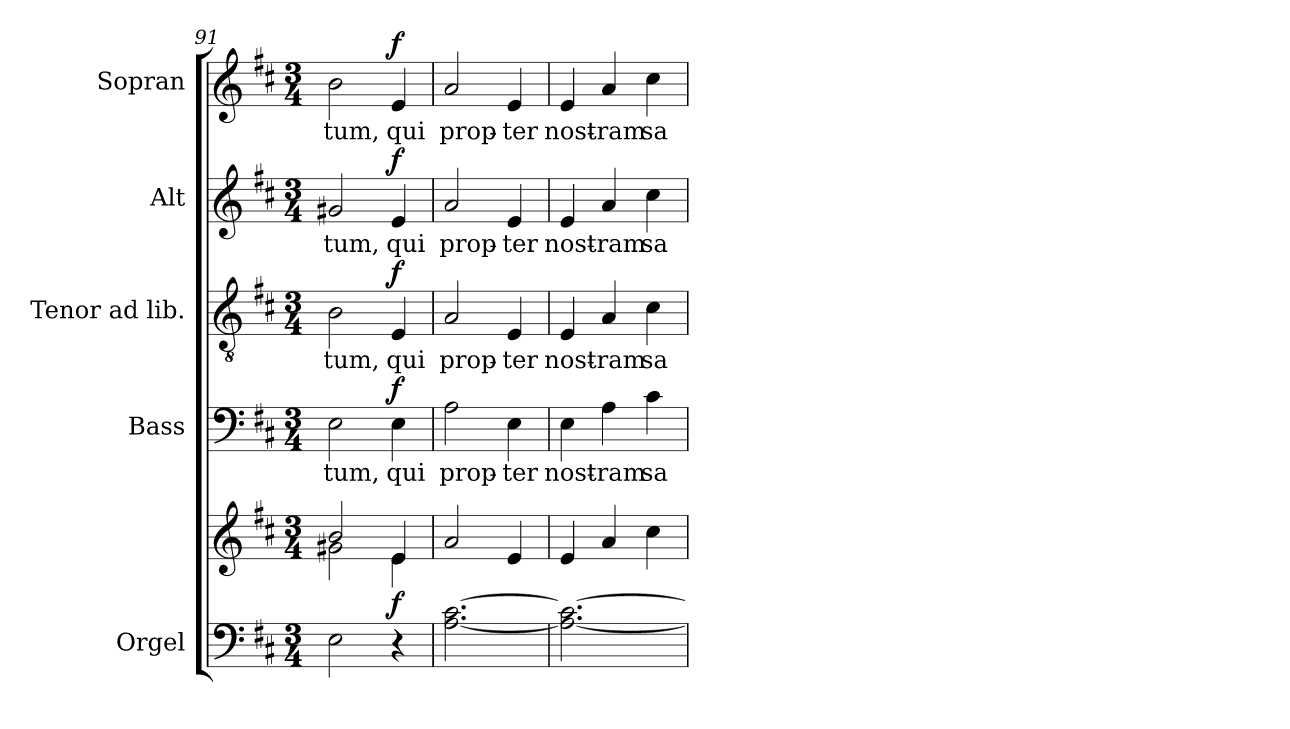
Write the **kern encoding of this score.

**kern	**kern	**dynam	**kern	**text	**dynam	**kern	**text	**dynam	**kern	**text	**dynam	**kern	**text	**dynam
*part5	*part5	*part5	*part4	*part4	*part4	*part3	*part3	*part3	*part2	*part2	*part2	*part1	*part1	*part1
*staff6	*staff5	*staff5/6	*staff4	*staff4	*staff4	*staff3	*staff3	*staff3	*staff2	*staff2	*staff2	*staff1	*staff1	*staff1
*I"Orgel	*	*	*I"Bass	*	*	*I"Tenor ad lib.	*	*	*I"Alt	*	*	*I"Sopran	*	*
*I'Org.	*	*	*I'B.	*	*	*I'T.	*	*	*I'A.	*	*	*I'S.	*	*
*clefF4	*clefG2	*	*clefF4	*	*	*clefGv2	*	*	*clefG2	*	*	*clefG2	*	*
*k[f#c#]	*k[f#c#]	*	*k[f#c#]	*	*	*k[f#c#]	*	*	*k[f#c#]	*	*	*k[f#c#]	*	*
*D:	*D:	*	*D:	*	*	*D:	*	*	*D:	*	*	*D:	*	*
*M3/4	*M3/4	*	*M3/4	*	*	*M3/4	*	*	*M3/4	*	*	*M3/4	*	*
=91	=91	=91	=91	=91	=91	=91	=91	=91	=91	=91	=91	=91	=91	=91
*	*^	*	*	*	*	*	*	*	*	*	*	*	*	*
!	!	!	!	!	!LO:LY:b	!	!	!LO:LY:b	!	!	!LO:LY:b	!	!	!LO:LY:b	!
2E\	2b/	2g#X\	.	2E\	-tum,	.	2B\	-tum,	.	2g#X/	-tum,	.	2b\	-tum,	.
!	!	!	!LO:DY:b	!	!LO:LY:b	!LO:DY:a	!	!LO:LY:b	!LO:DY:a	!	!LO:LY:b	!LO:DY:a	!	!LO:LY:b	!LO:DY:a
4r	4e/	4e\	f	4E\	qui	f	4E/	qui	f	4e/	qui	f	4e/	qui	f
!!LO:LB:g=z
=92	=92	=92	=92	=92	=92	=92	=92	=92	=92	=92	=92	=92	=92	=92	=92
!	!	!	!	!	!LO:LY:b	!	!	!LO:LY:b	!	!	!LO:LY:b	!	!	!LO:LY:b	!
*	*v	*v	*	*	*	*	*	*	*	*	*	*	*	*	*
[2.A\ [2.c#\	2a/	.	2A\	prop-	.	2A/	prop-	.	2a/	prop-	.	2a/	prop-	.
!	!	!	!	!LO:LY:b	!	!	!LO:LY:b	!	!	!LO:LY:b	!	!	!LO:LY:b	!
.	4e/	.	4E\	-ter	.	4E/	-ter	.	4e/	-ter	.	4e/	-ter	.
=93	=93	=93	=93	=93	=93	=93	=93	=93	=93	=93	=93	=93	=93	=93
!	!	!	!	!LO:LY:b	!	!	!LO:LY:b	!	!	!LO:LY:b	!	!	!LO:LY:b	!
2.A\_ 2.c#\_	4e/	.	4E\	nost-	.	4E/	nost-	.	4e/	nost-	.	4e/	nost-	.
!	!	!	!	!LO:LY:b	!	!	!LO:LY:b	!	!	!LO:LY:b	!	!	!LO:LY:b	!
.	4a/	.	4A\	-ram	.	4A/	-ram	.	4a/	-ram	.	4a/	-ram	.
!	!	!	!	!LO:LY:b	!	!	!LO:LY:b	!	!	!LO:LY:b	!	!	!LO:LY:b	!
.	4cc#\	.	4c#\	sa-	.	4c#\	sa-	.	4cc#\	sa-	.	4cc#\	sa-	.
=	=	=	=	=	=	=	=	=	=	=	=	=	=	=
*-	*-	*-	*-	*-	*-	*-	*-	*-	*-	*-	*-	*-	*-	*-
